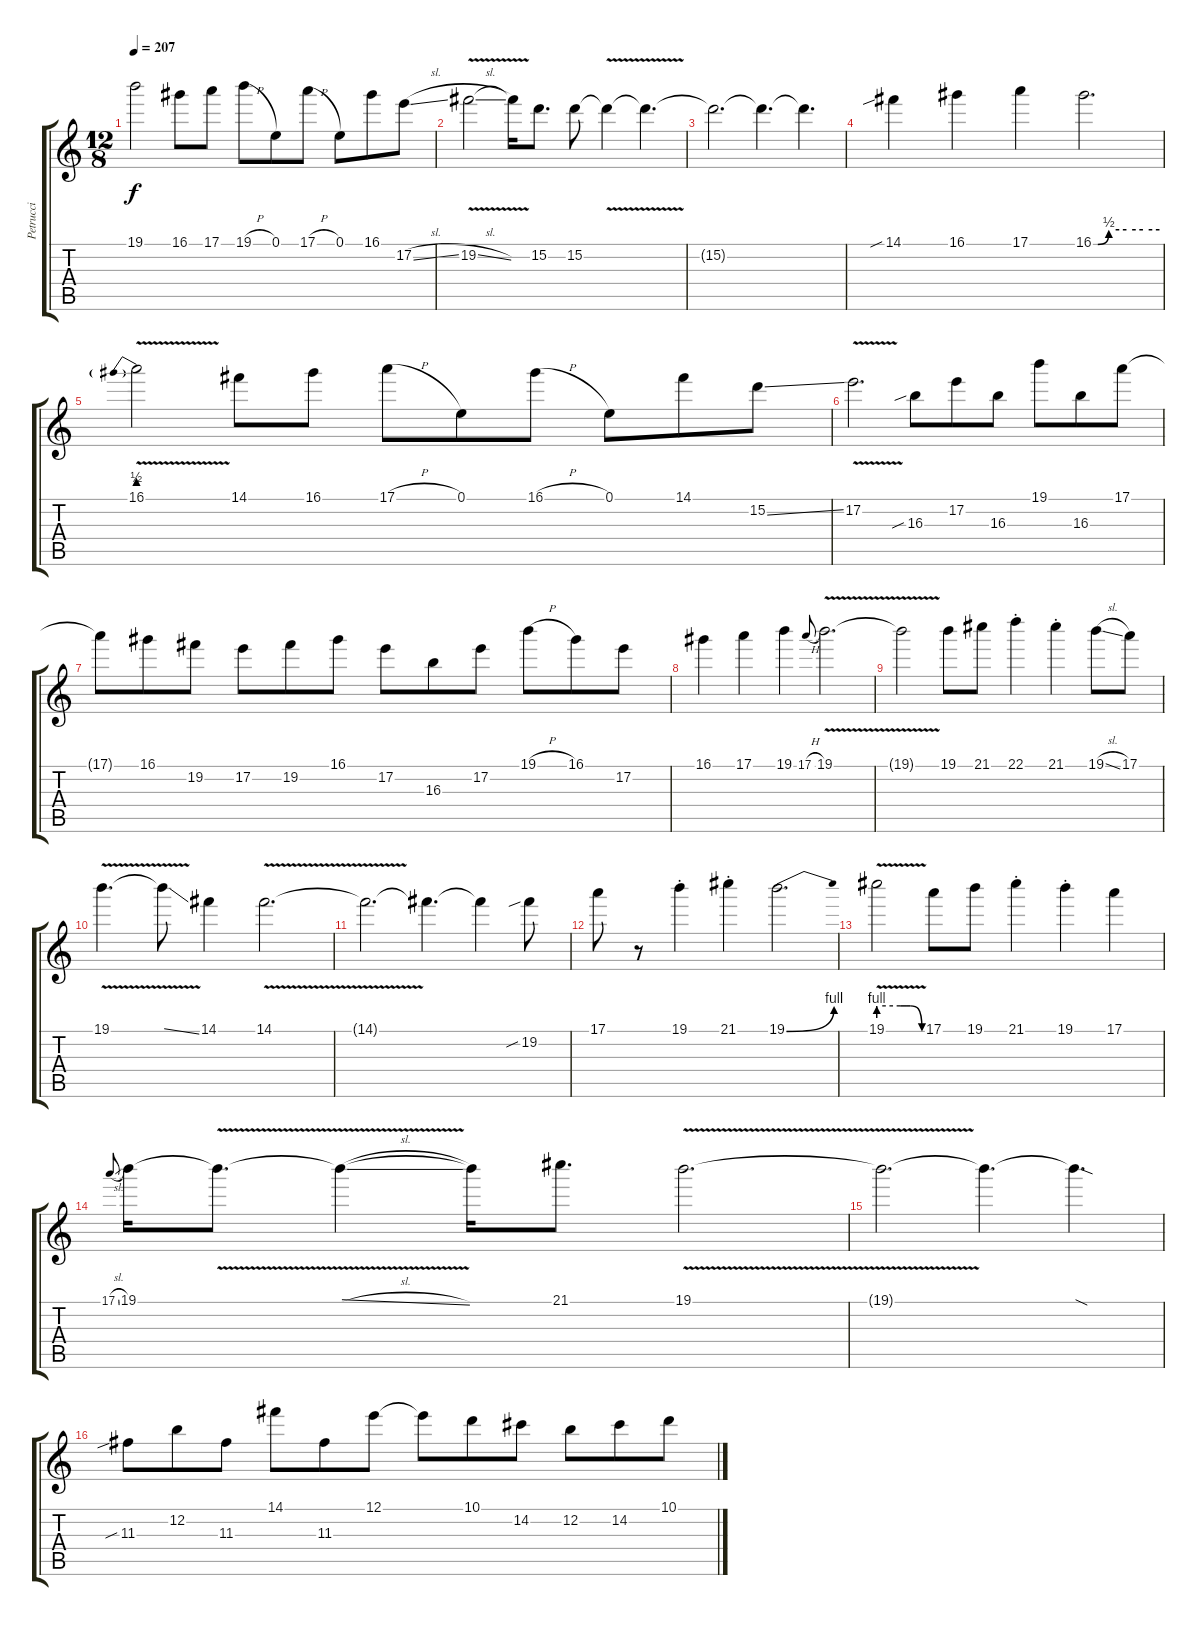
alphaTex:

\track ("Petrucci" "Petrucci") {instrument overdrivenguitar}
\staff {score tabs}
\tuning (E4 B3 G3 D3 A2 E2) {hide}
\ts (12 8)
\tempo 207
\clef g2
\ks c
19.1{t}.2{dy f} 16.1.8 17.1.8 19.1{h}.8 0.1.8 17.1{h}.8 0.1.8 16.1.8 17.2{sl}.8 |
19.2{v sl}.2 19.2{t}.16 15.2.8{d} 15.2.8 15.2{v t}.4 15.2{t}.4{d} |
15.2{t}.2{d} 15.2{t}.4{d} 15.2{t}.4{d} |
14.1{sib}.4 16.1.4 17.1.4 16.1{be (custom 0 0 2 0 4 0 14 2 30 2 45 2 60 2)}.2{d} |
16.1{be (prebend 0 2 60 2) v}.2 14.1.8 16.1.8 17.1{h}.8 0.1.8 16.1{h}.8 0.1.8 14.1.8 15.2{ss}.8 |
17.2{v}.2{d} 16.3{sib}.8 17.2.8 16.3.8 19.1.8 16.3.8 17.1.8 |
17.1{t}.8 16.1.8 19.2.8 17.2.8 19.2.8 16.1.8 17.2.8 16.3.8 17.2.8 19.1{h}.8 16.1.8 17.2.8 |
16.1.4 17.1.4 19.1.4 17.1{h}.8{gr onbeat} 19.1{v}.2{d} |
19.1{t}.2 19.1.8 21.1.8 22.1{st}.4 21.1{st}.4 19.1{sl}.8 17.1.8 |
19.1{v}.4{d} 19.1{ss t}.8 14.1.4 14.1{v}.2{d} |
14.1{t}.2{d} 14.1{t}.4{d} 14.1{t}.4 19.2{sib}.8 |
17.1.8 r.8 19.1{st}.4 21.1{st}.4 19.1{be (bend 0 0 60 4)}.2{d} |
19.1{be (custom 0 4 30 4 38 4 44 4 60 0) v}.2 17.1.8 19.1.8 21.1{st}.4 19.1{st}.4 17.1.4 |
17.1{sl}.8{gr onbeat} 19.1.16 19.1{v t}.8{d} 19.1{sl t}.4 19.1{t}.16 21.1.8{d} 19.1{v}.2{d} |
19.1{t}.2{d} 19.1{t}.4{d} 19.1{sod t}.4{d} |
11.3{sib}.8 12.2.8 11.3.8 14.1.8 11.3.8 12.1.8 12.1{t}.8 10.1.8 14.2.8 12.2.8 14.2.8 10.1.8
